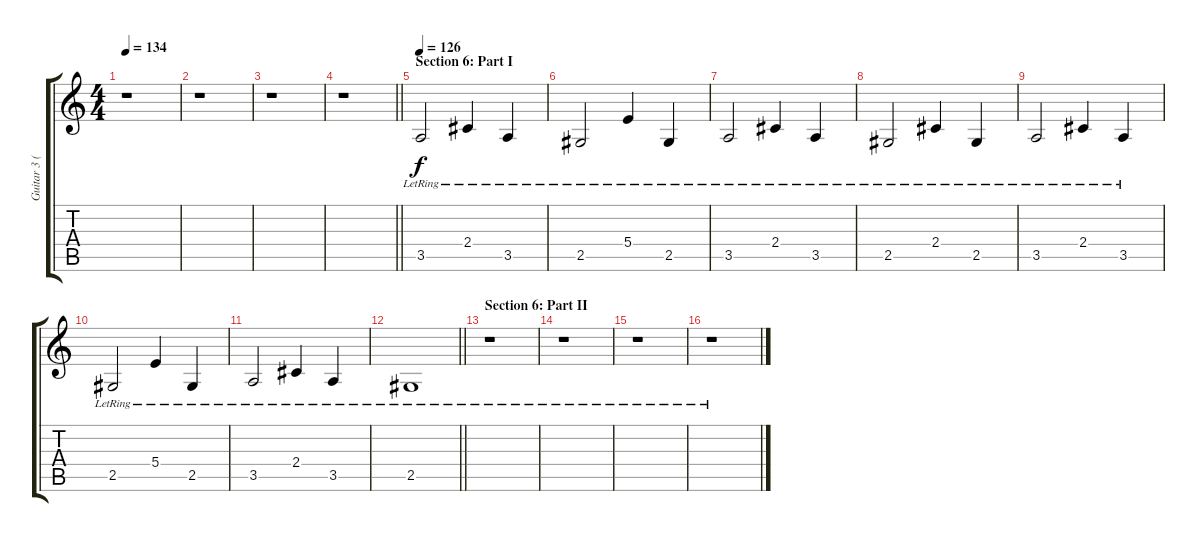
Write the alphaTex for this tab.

\track ("Guitar 3 (Clean)" "Guitar 3 (") {instrument electricguitarjazz}
\staff {score tabs}
\tuning (Db4 Ab3 E3 B2 Gb2 Db2) {hide}
\ts (4 4)
\tempo 134
\clef g2
\ks c
r.1{dy f} |
r.1 |
r.1 |
\barLineRight lightlight
r.1 |
\section ("" "Section 6: Part I")
\tempo 126
3.5{lr}.2 2.4{lr}.4 3.5{lr}.4 |
2.5{lr}.2 5.4{lr}.4 2.5{lr}.4 |
3.5{lr}.2 2.4{lr}.4 3.5{lr}.4 |
2.5{lr}.2 2.4{lr}.4 2.5{lr}.4 |
3.5{lr}.2 2.4{lr}.4 3.5{lr}.4 |
2.5{lr}.2 5.4{lr}.4 2.5{lr}.4 |
3.5{lr}.2 2.4{lr}.4 3.5{lr}.4 |
\barLineRight lightlight
2.5{lr}.1 |
\section ("" "Section 6: Part II")
r.1 |
r.1 |
r.1 |
r.1
